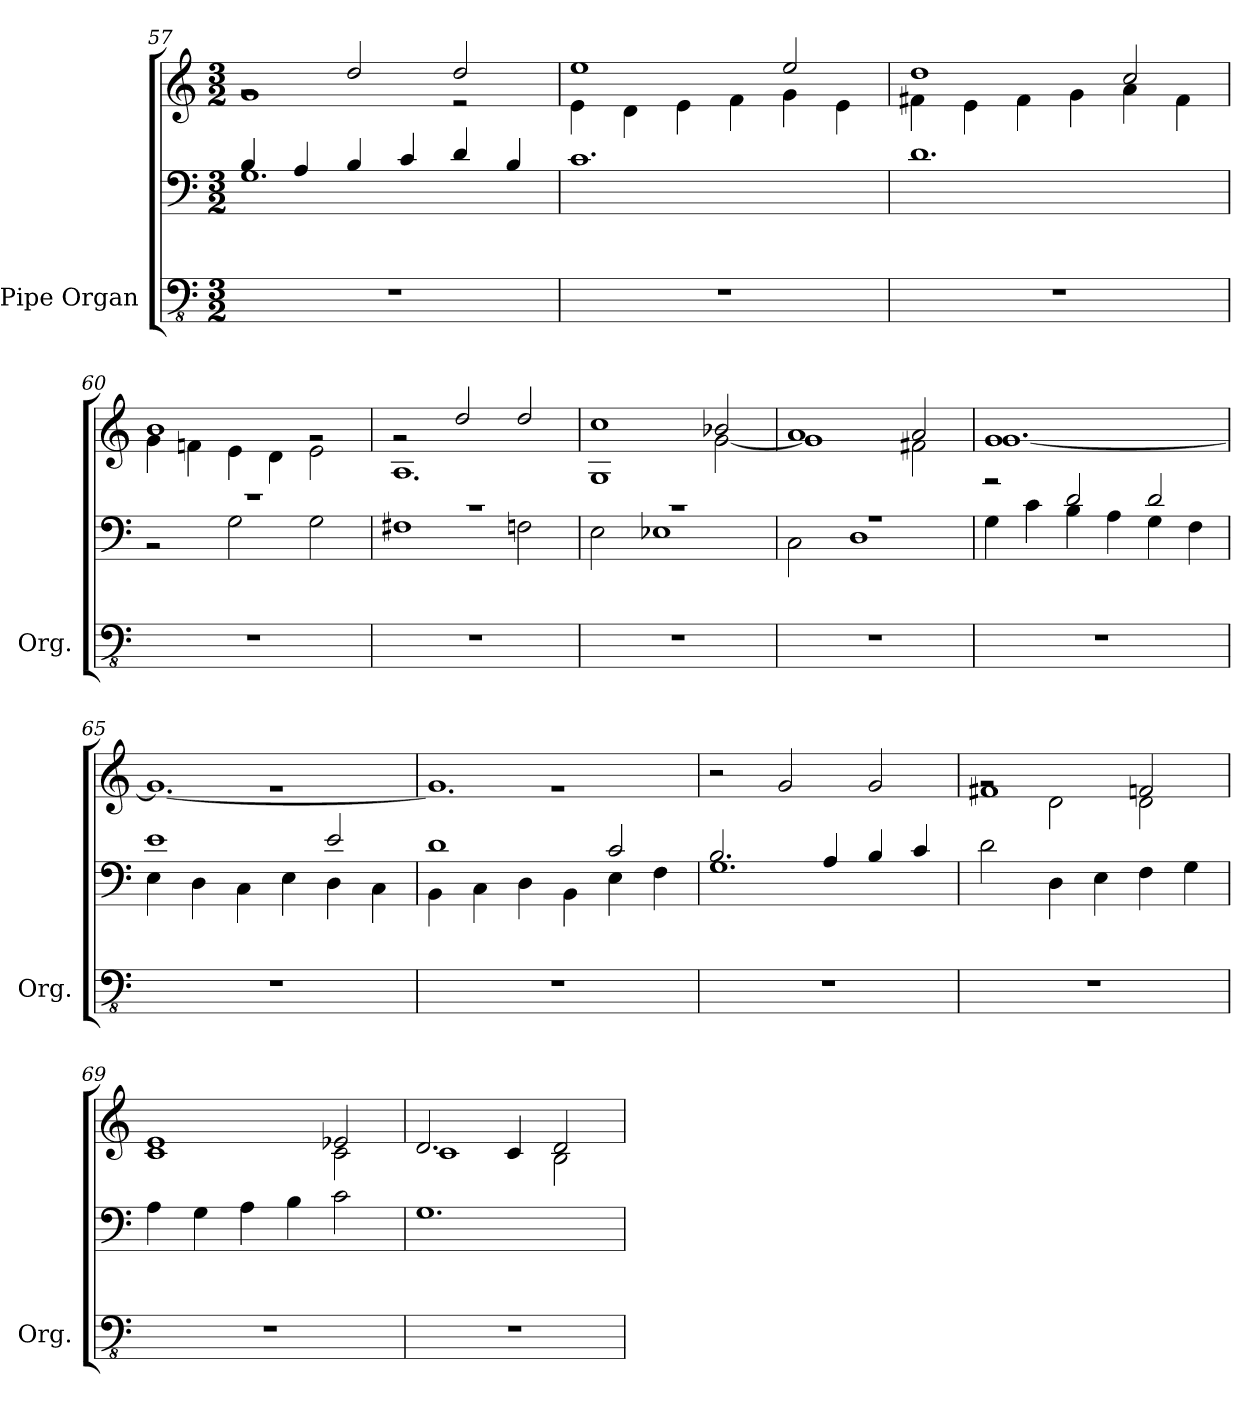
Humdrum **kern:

**kern	**kern	**kern
*part1	*part1	*part1
*staff3	*staff2	*staff1
*I"Pipe Organ	*	*
*I'Org.	*	*
*clefFv4	*clefF4	*clefG2
*k[]	*k[]	*k[]
*M3/2	*M3/2	*M3/2
=57	=57	=57
*	*^	*^
1.r	4B/	1.G	2rg	1g
.	4A/	.	.	.
.	4B/	.	2dd/	.
.	4c/	.	.	.
.	4d/	.	2dd/	2r
.	4B/	.	.	.
*	*v	*v	*	*
=58	=58	=58	=58
1.r	1.c	1ee	4e\
.	.	.	4d\
.	.	.	4e\
.	.	.	4f\
.	.	2ee/	4g\
.	.	.	4e\
=59	=59	=59	=59
1.r	1.d	1dd	4f#X\
.	.	.	4e\
.	.	.	4f#\
.	.	.	4g\
.	.	2cc/	4a\
.	.	.	4f#\
=60	=60	=60	=60
*	*^	*	*
1.r	1.r	2r	1b	4g\
.	.	.	.	4fn\
.	.	2G\	.	4e\
.	.	.	.	4d\
.	.	2G\	2rg	2e\
!!LO:PB:g=z	!!
=61	=61	=61	=61	=61
1.r	1.r	1F#X	2rg	1.A
.	.	.	2dd/	.
.	.	2Fn\	2dd/	.
=62	=62	=62	=62	=62
1.r	1.r	2E\	1cc	1G
.	.	1E-X	.	.
.	.	.	2b-X/	[2g\
=63	=63	=63	=63	=63
1.r	1.r	2C\	1a	1g]
.	.	1D	.	.
.	.	.	2a/	2f#X\
=64	=64	=64	=64	=64
1.r	2r	4G\	1.g	[1.g
.	.	4c\	.	.
.	2d/	4B\	.	.
.	.	4A\	.	.
.	2d/	4G\	.	.
.	.	4F\	.	.
=65	=65	=65	=65	=65
1.r	1e	4E\	1.rg	1.g_
.	.	4D\	.	.
.	.	4C\	.	.
.	.	4E\	.	.
.	2e/	4D\	.	.
.	.	4C\	.	.
=66	=66	=66	=66	=66
1.r	1d	4BB\	1.rg	1.g]
.	.	4C\	.	.
.	.	4D\	.	.
.	.	4BB\	.	.
.	2c/	4E\	.	.
.	.	4F\	.	.
*	*	*	*v	*v
=67	=67	=67	=67
1.r	2.B/	1.G	2r
.	.	.	2g/
.	4A/	.	.
.	4B/	.	2g/
.	4c/	.	.
*	*v	*v	*
!!LO:LB:g=z
=68	=68	=68
*	*	*^
1.r	2d\	1f#X	2rg
.	4D\	.	2d\
.	4E\	.	.
.	4F\	2fn/	2d\
.	4G\	.	.
=69	=69	=69	=69
1.r	4A\	1e	1c
.	4G\	.	.
.	4A\	.	.
.	4B\	.	.
.	2c\	2e-X/	2c\
=70	=70	=70	=70
1.r	1.G	2.d/	1c
.	.	4c/	.
.	.	2d/	2B\
*	*	*v	*v
=	=	=
*-	*-	*-
